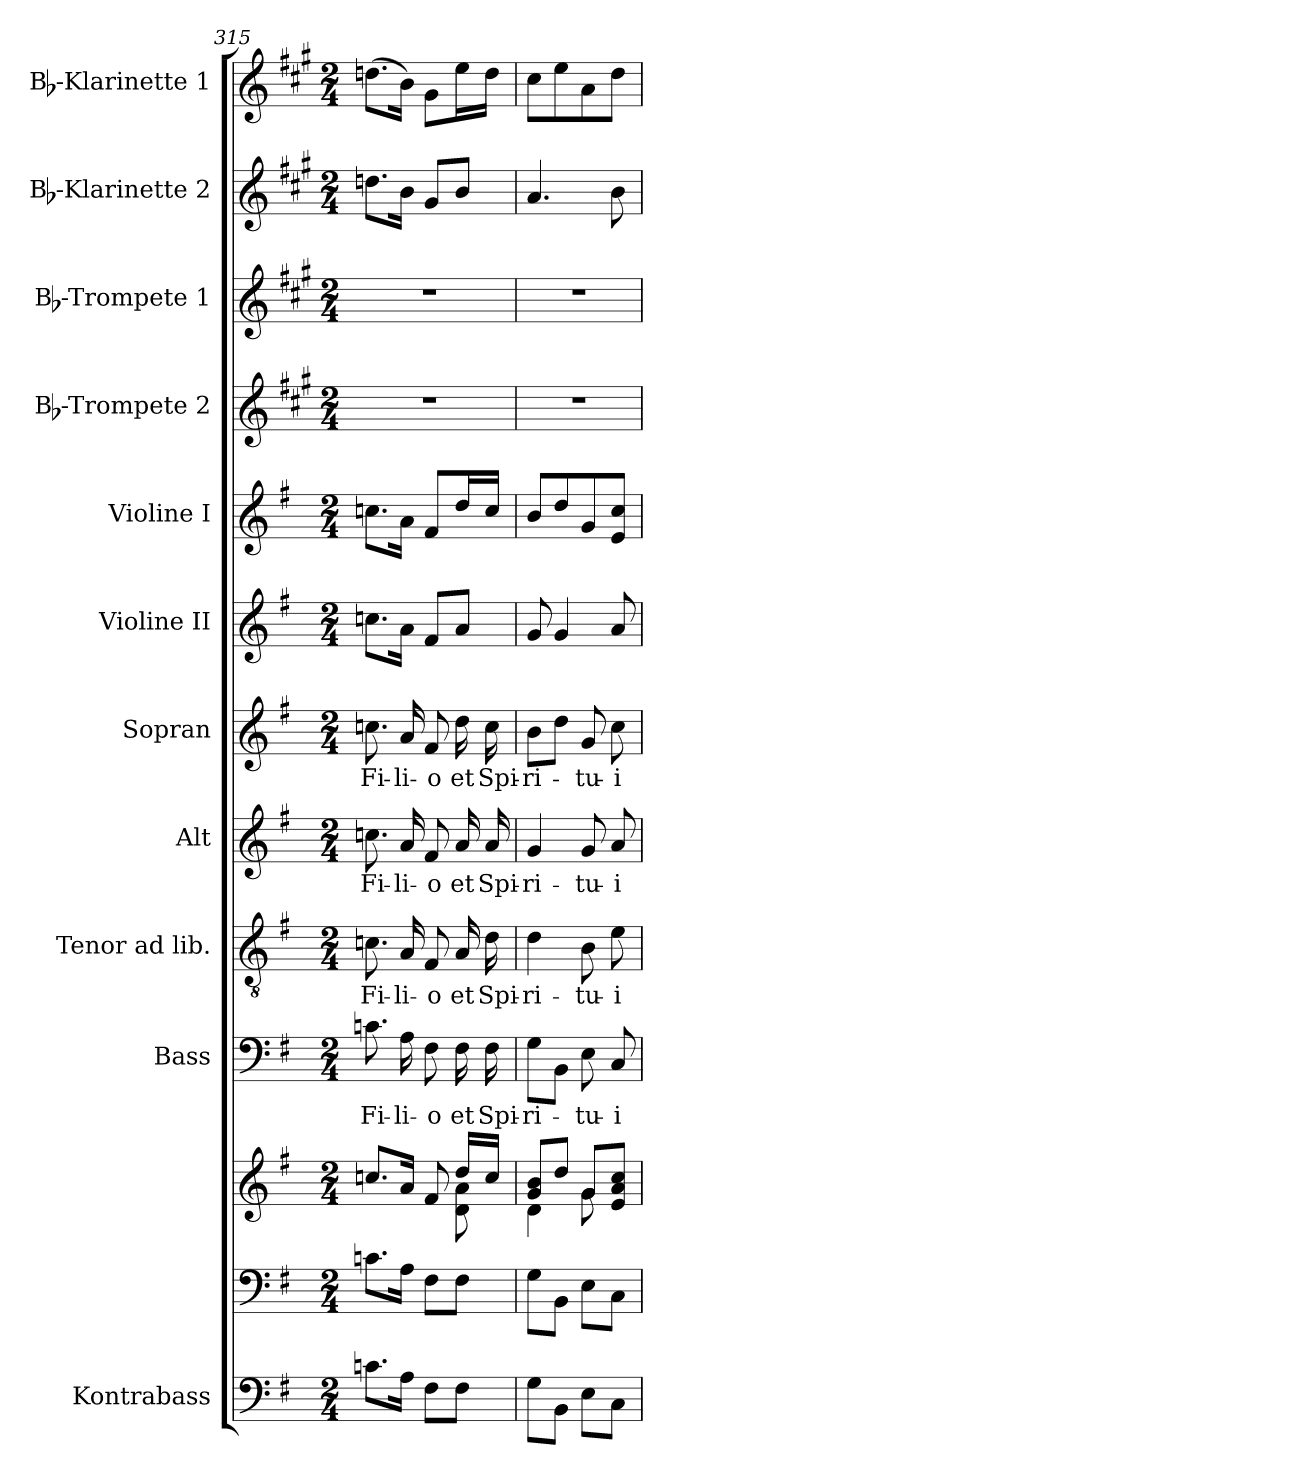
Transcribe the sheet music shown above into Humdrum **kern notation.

**kern	**kern	**kern	**kern	**text	**kern	**text	**kern	**text	**kern	**text	**kern	**kern	**kern	**kern	**kern	**kern
*part12	*part11	*part11	*part10	*part10	*part9	*part9	*part8	*part8	*part7	*part7	*part6	*part5	*part4	*part3	*part2	*part1
*staff13	*staff12	*staff11	*staff10	*staff10	*staff9	*staff9	*staff8	*staff8	*staff7	*staff7	*staff6	*staff5	*staff4	*staff3	*staff2	*staff1
*I"Kontrabass	*	*	*I"Bass	*	*I"Tenor ad lib.	*	*I"Alt	*	*I"Sopran	*	*I"Violine II	*I"Violine I	*I"Bb-Trompete 2	*I"Bb-Trompete 1	*I"Bb-Klarinette 2	*I"Bb-Klarinette 1
*I'Kb.	*	*	*I'B.	*	*I'T.	*	*I'A.	*	*I'S.	*	*I'Vl. II	*I'Vl. I	*I'Bb Trp. 2	*I'Bb Trp. 1	*I'Bb Kl. 2	*I'Bb Kl. 1
*clefF4	*clefF4	*clefG2	*clefF4	*	*clefGv2	*	*clefG2	*	*clefG2	*	*clefG2	*clefG2	*clefG2	*clefG2	*clefG2	*clefG2
*ITrd7c12	*	*	*	*	*	*	*	*	*	*	*	*	*ITrd1c2	*ITrd1c2	*ITrd1c2	*ITrd1c2
*k[f#]	*k[f#]	*k[f#]	*k[f#]	*	*k[f#]	*	*k[f#]	*	*k[f#]	*	*k[f#]	*k[f#]	*k[f#]	*k[f#]	*k[f#]	*k[f#]
*G:	*G:	*G:	*G:	*	*G:	*	*G:	*	*G:	*	*G:	*G:	*G:	*G:	*G:	*G:
*M2/4	*M2/4	*M2/4	*M2/4	*	*M2/4	*	*M2/4	*	*M2/4	*	*M2/4	*M2/4	*M2/4	*M2/4	*M2/4	*M2/4
=315	=315	=315	=315	=315	=315	=315	=315	=315	=315	=315	=315	=315	=315	=315	=315	=315
*	*	*^	*	*	*	*	*	*	*	*	*	*	*	*	*	*
!	!	!	!	!	!LO:LY:b	!	!LO:LY:b	!	!LO:LY:b	!	!LO:LY:b	!	!	!	!	!	!
8.Cn\L	8.cn\L	8.ccn/L	4.ryy	8.cn\	Fi-	8.cn\	Fi-	8.ccn\	Fi-	8.ccn\	Fi-	8.ccn\L	8.ccn\L	2r	2r	8.ccn\L	(>8.ccn\L
!	!	!	!	!	!LO:LY:b	!	!LO:LY:b	!	!LO:LY:b	!	!LO:LY:b	!	!	!	!	!	!
16AA\Jk	16A\Jk	16a/Jk	.	16A\	-li-	16A/	-li-	16a/	-li-	16a/	-li-	16a\Jk	16a\Jk	.	.	16a\Jk	16a\Jk)
!	!	!	!	!	!LO:LY:b	!	!LO:LY:b	!	!LO:LY:b	!	!LO:LY:b	!	!	!	!	!	!
8FF#\L	8F#\L	8f#/	.	8F#\	-o	8F#/	-o	8f#/	-o	8f#/	-o	8f#/L	8f#/L	.	.	8f#/L	8f#\L
!	!	!	!	!	!LO:LY:b	!	!LO:LY:b	!	!LO:LY:b	!	!LO:LY:b	!	!	!	!	!	!
8FF#\J	8F#\J	16dd/LL	8d\ 8a\	16F#\	et	16A/	et	16a/	et	16dd\	et	8a/J	16dd/L	.	.	8a/J	16dd\L
!	!	!	!	!	!LO:LY:b	!	!LO:LY:b	!	!LO:LY:b	!	!LO:LY:b	!	!	!	!	!	!
.	.	16cc/JJ	.	16F#\	Spi-	16d\	Spi-	16a/	Spi-	16cc\	Spi-	.	16cc/JJ	.	.	.	16cc\JJ
=316	=316	=316	=316	=316	=316	=316	=316	=316	=316	=316	=316	=316	=316	=316	=316	=316	=316
!	!	!	!	!	!LO:LY:b	!	!LO:LY:b	!	!LO:LY:b	!	!LO:LY:b	!	!	!	!	!	!
8GG\L	8G\L	8g/ 8b/L	4d\	8G\L	-ri-	4d\	-ri-	4g/	-ri-	8b\L	-ri-	8g/	8b/L	2r	2r	4.g/	8b\L
8BBB\J	8BB\J	8dd/J	.	8BB\J	.	.	.	.	.	8dd\J	.	4g/	8dd/	.	.	.	8dd\
!	!	!	!	!	!LO:LY:b	!	!LO:LY:b	!	!LO:LY:b	!	!LO:LY:b	!	!	!	!	!	!
8EE\L	8E\L	8g/L	8g\	8E\	-tu-	8B\	-tu-	8g/	-tu-	8g/	-tu-	.	8g/	.	.	.	8g\
!	!	!	!	!	!LO:LY:b	!	!LO:LY:b	!	!LO:LY:b	!	!LO:LY:b	!	!	!	!	!	!
8CC\J	8C\J	8e/ 8a/ 8cc/J	8ryy	8C/	-i	8e\	-i	8a/	-i	8cc\	-i	8a/	8e/ 8cc/J	.	.	8a\	8cc\J
*	*	*v	*v	*	*	*	*	*	*	*	*	*	*	*	*	*	*
=	=	=	=	=	=	=	=	=	=	=	=	=	=	=	=	=
*-	*-	*-	*-	*-	*-	*-	*-	*-	*-	*-	*-	*-	*-	*-	*-	*-
